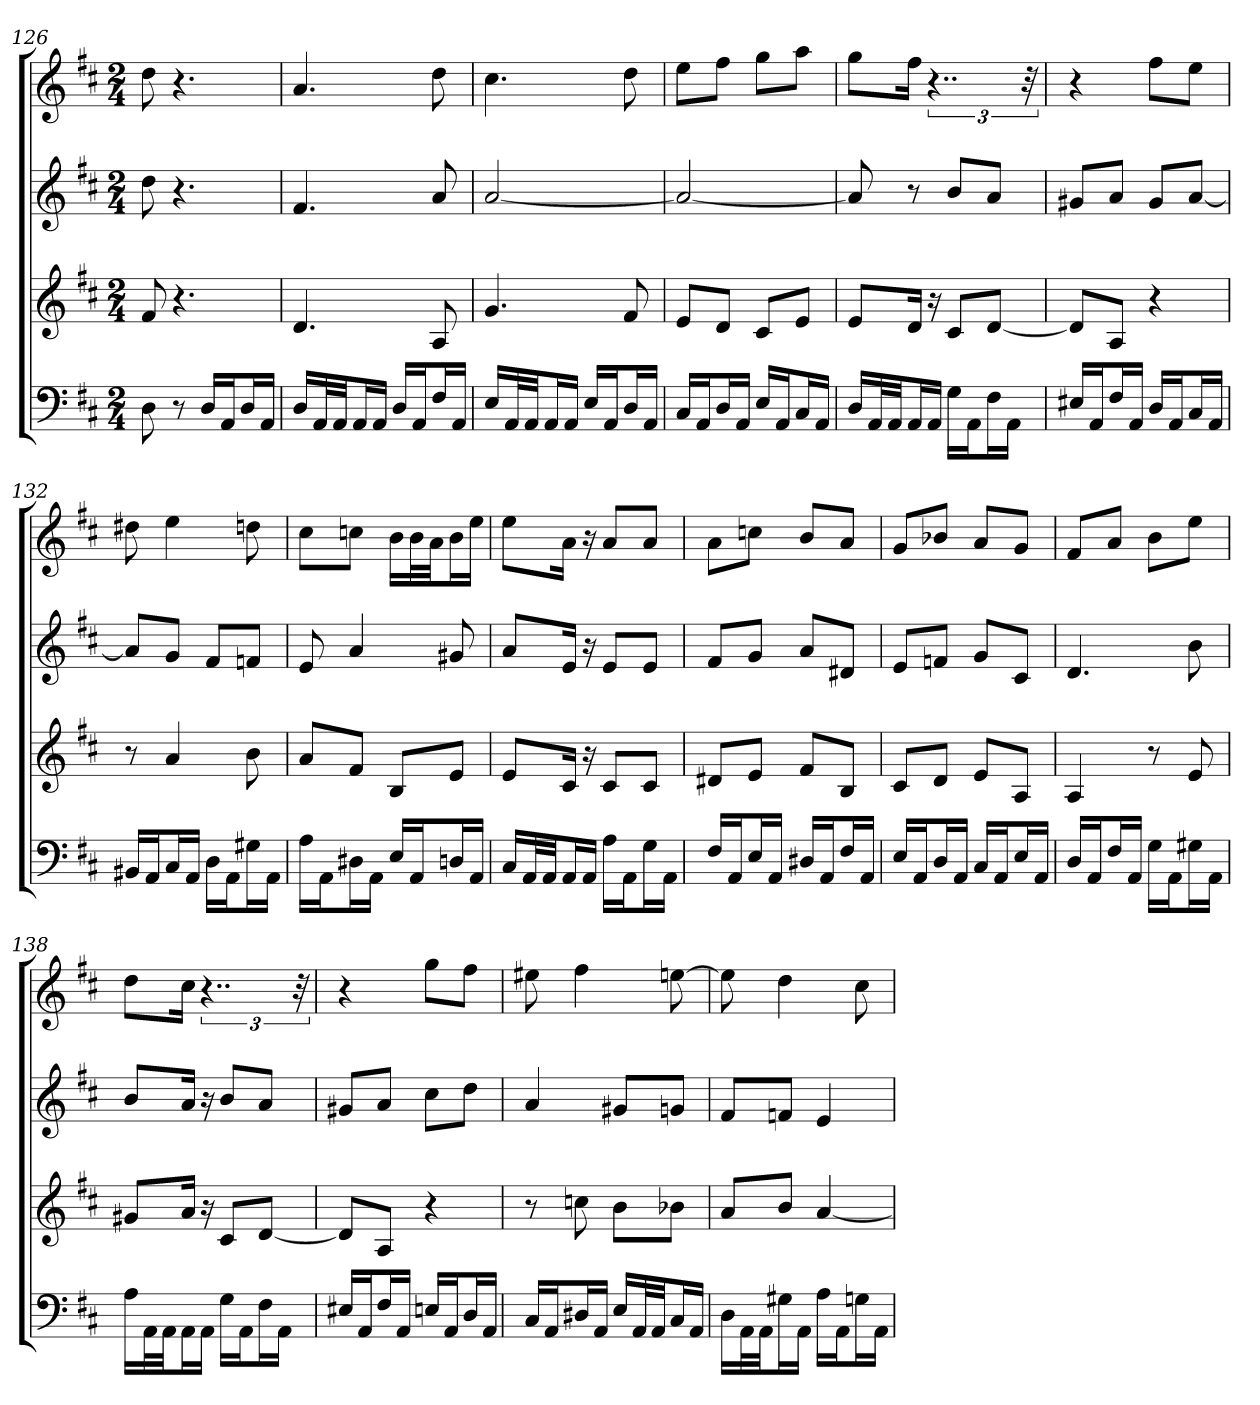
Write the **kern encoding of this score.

**kern	**kern	**kern	**kern
*part4	*part3	*part2	*part1
*staff4	*staff3	*staff2	*staff1
*k[f#c#]	*k[f#c#]	*k[f#c#]	*k[f#c#]
*D:	*D:	*D:	*D:
*M2/4	*M2/4	*M2/4	*M2/4
=126	=126	=126	=126
8D	8f#	8dd	8dd
8r	4.r	4.r	4.r
16DLL	.	.	.
16AAJ	.	.	.
16DL	.	.	.
16AAJJ	.	.	.
=127	=127	=127	=127
16DLL	4.d	4.f#	4.a
32AAL	.	.	.
32AAJJ	.	.	.
16AAL	.	.	.
16AAJJ	.	.	.
16DLL	.	.	.
16AAJ	.	.	.
16F#L	8A	8a	8dd
16AAJJ	.	.	.
=128	=128	=128	=128
16ELL	4.g	[2a	4.cc#
32AAL	.	.	.
32AAJJ	.	.	.
16AAL	.	.	.
16AAJJ	.	.	.
16ELL	.	.	.
16AAJ	.	.	.
16DL	8f#	.	8dd
16AAJJ	.	.	.
=129	=129	=129	=129
16C#LL	8eL	2a_	8eeL
16AAJ	.	.	.
16DL	8dJ	.	8ff#J
16AAJJ	.	.	.
16ELL	8c#L	.	8ggL
16AAJ	.	.	.
16C#L	8eJ	.	8aaJ
16AAJJ	.	.	.
=130	=130	=130	=130
16DLL	8eL	8a]	8ggL
32AAL	.	.	.
32AAJJ	.	.	.
16AAL	16dJk	8r	16ff#Jk
16AAJJ	16r	.	6..r
16GLL	8c#L	8bL	.
16AAJ	.	.	.
16F#L	[8dJ	8aJ	.
16AAJJ	.	.	.
.	.	.	48r
=131	=131	=131	=131
16E#XLL	8dL]	8g#XL	4r
16AAJ	.	.	.
16F#L	8AJ	8aJ	.
16AAJJ	.	.	.
16DLL	4r	8g#L	8ff#L
16AAJ	.	.	.
16C#L	.	[8aJ	8eeJ
16AAJJ	.	.	.
=132	=132	=132	=132
16BB#XLL	8r	8aL]	8dd#X
16AAJ	.	.	.
16C#L	4a	8gJ	4ee
16AAJJ	.	.	.
16DLL	.	8f#L	.
16AAJ	.	.	.
16G#XL	8b	8fnJ	8ddn
16AAJJ	.	.	.
=133	=133	=133	=133
16ALL	8aL	8e	8cc#L
16AAJ	.	.	.
16D#XL	8f#J	4a	8ccnJ
16AAJJ	.	.	.
16ELL	8BL	.	16bLL
16AAJ	.	.	32bL
.	.	.	32aJJ
16DnL	8eJ	8g#X	16bL
16AAJJ	.	.	16eeJJ
=134	=134	=134	=134
16C#LL	8eL	8aL	8eeL
32AAL	.	.	.
32AAJJ	.	.	.
16AAL	16c#Jk	16eJk	16aJk
16AAJJ	16r	16r	16r
16ALL	8c#L	8eL	8aL
16AAJ	.	.	.
16GL	8c#J	8eJ	8aJ
16AAJJ	.	.	.
=135	=135	=135	=135
16F#LL	8d#XL	8f#L	8aL
16AAJ	.	.	.
16EL	8eJ	8gJ	8ccnJ
16AAJJ	.	.	.
16D#XLL	8f#L	8aL	8bL
16AAJ	.	.	.
16F#L	8BJ	8d#XJ	8aJ
16AAJJ	.	.	.
=136	=136	=136	=136
16ELL	8c#L	8eL	8gL
16AAJ	.	.	.
16DL	8dJ	8fnJ	8b-XJ
16AAJJ	.	.	.
16C#LL	8eL	8gL	8aL
16AAJ	.	.	.
16EL	8AJ	8c#J	8gJ
16AAJJ	.	.	.
=137	=137	=137	=137
16DLL	4A	4.d	8f#L
16AAJ	.	.	.
16F#L	.	.	8aJ
16AAJJ	.	.	.
16GLL	8r	.	8bL
16AAJ	.	.	.
16G#XL	8e	8b	8eeJ
16AAJJ	.	.	.
=138	=138	=138	=138
16ALL	8g#XL	8bL	8ddL
32AAL	.	.	.
32AAJJ	.	.	.
16AAL	16aJk	16aJk	16cc#Jk
16AAJJ	16r	16r	6..r
16GLL	8c#L	8bL	.
16AAJ	.	.	.
16F#L	[8dJ	8aJ	.
16AAJJ	.	.	.
.	.	.	48r
=139	=139	=139	=139
16E#XLL	8dL]	8g#XL	4r
16AAJ	.	.	.
16F#L	8AJ	8aJ	.
16AAJJ	.	.	.
16EnLL	4r	8cc#L	8ggL
16AAJ	.	.	.
16DL	.	8ddJ	8ff#J
16AAJJ	.	.	.
=140	=140	=140	=140
16C#LL	8r	4a	8ee#X
16AAJ	.	.	.
16D#XL	8ccn	.	4ff#
16AAJJ	.	.	.
16ELL	8bL	8g#XL	.
32AAL	.	.	.
32AAJJ	.	.	.
16C#L	8b-XJ	8gnJ	[8een
16AAJJ	.	.	.
=141	=141	=141	=141
16DLL	8aL	8f#L	8ee]
32AAL	.	.	.
32AAJJ	.	.	.
16G#XL	8bJ	8fnJ	4dd
16AAJJ	.	.	.
16ALL	[4a	4e	.
16AAJ	.	.	.
16GnL	.	.	8cc#
16AAJJ	.	.	.
=	=	=	=
*-	*-	*-	*-
